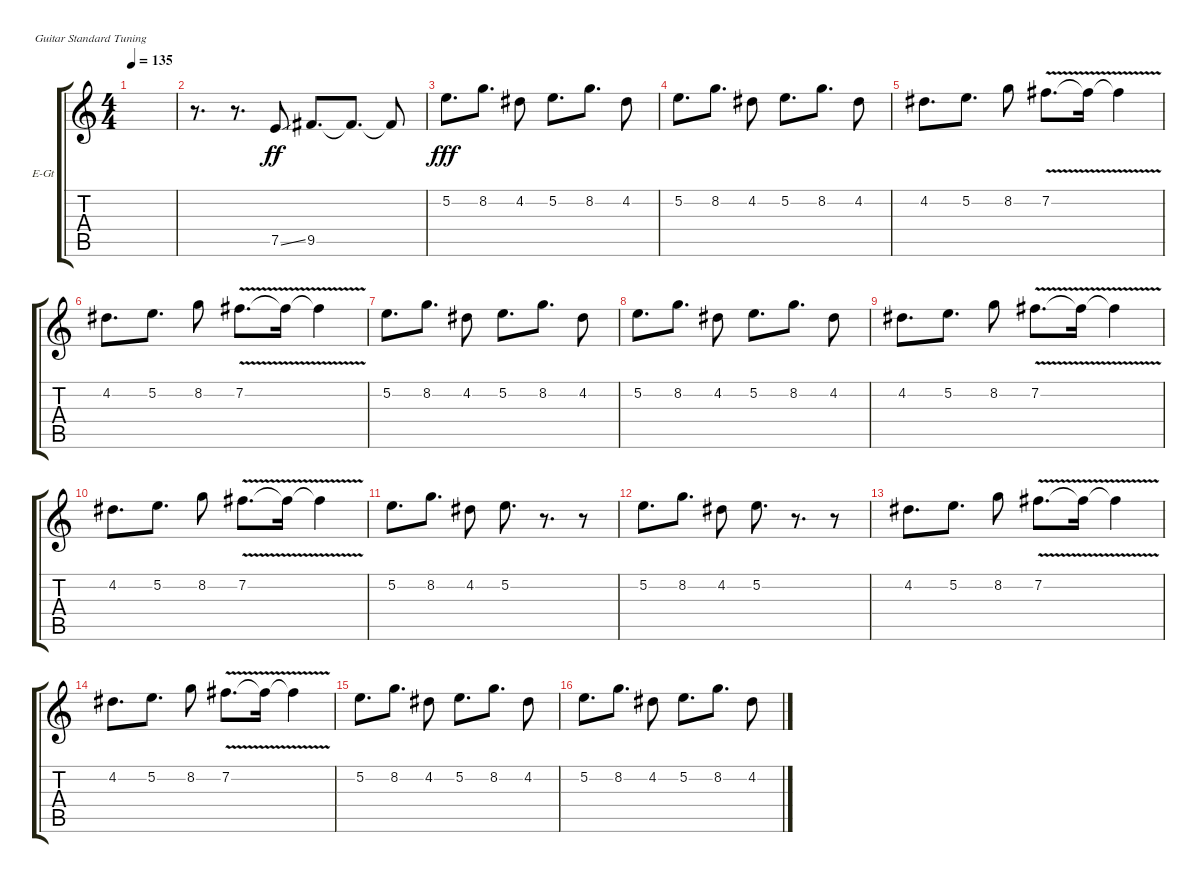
\defaultSystemsLayout 4
\bracketExtendMode groupsimilarinstruments
\firstSystemTrackNameOrientation horizontal
\otherSystemsTrackNameOrientation horizontal
\track ("Cook - OD" "E-Gt") {instrument electricguitarclean}
\staff {score tabs}
\tuning (E4 B3 G3 D3 A2 E2)
\ts (4 4)
\tempo 135
\clef g2
\ks c
|
r.8{d} r.8{d} 7.5{ss}.8{dy ff} 9.5.8{d} 9.5{t}.8{d} 9.5{t}.8 |
5.2.8{d dy fff} 8.2.8{d} 4.2.8 5.2.8{d} 8.2.8{d} 4.2.8 |
5.2.8{d} 8.2.8{d} 4.2.8 5.2.8{d} 8.2.8{d} 4.2.8 |
4.2.8{d} 5.2.8{d} 8.2.8 7.2{v}.8{d} 7.2{v t}.16 7.2{v t}.4 |
4.2.8{d} 5.2.8{d} 8.2.8 7.2{v}.8{d} 7.2{v t}.16 7.2{v t}.4 |
5.2.8{d} 8.2.8{d} 4.2.8 5.2.8{d} 8.2.8{d} 4.2.8 |
5.2.8{d} 8.2.8{d} 4.2.8 5.2.8{d} 8.2.8{d} 4.2.8 |
4.2.8{d} 5.2.8{d} 8.2.8 7.2{v}.8{d} 7.2{v t}.16 7.2{v t}.4 |
4.2.8{d} 5.2.8{d} 8.2.8 7.2{v}.8{d} 7.2{v t}.16 7.2{v t}.4 |
5.2.8{d} 8.2.8{d} 4.2.8 5.2.8{d} r.8{d} r.8 |
5.2.8{d} 8.2.8{d} 4.2.8 5.2.8{d} r.8{d} r.8 |
4.2.8{d} 5.2.8{d} 8.2.8 7.2{v}.8{d} 7.2{v t}.16 7.2{v t}.4 |
4.2.8{d} 5.2.8{d} 8.2.8 7.2{v}.8{d} 7.2{v t}.16 7.2{v t}.4 |
5.2.8{d} 8.2.8{d} 4.2.8 5.2.8{d} 8.2.8{d} 4.2.8 |
5.2.8{d} 8.2.8{d} 4.2.8 5.2.8{d} 8.2.8{d} 4.2.8
